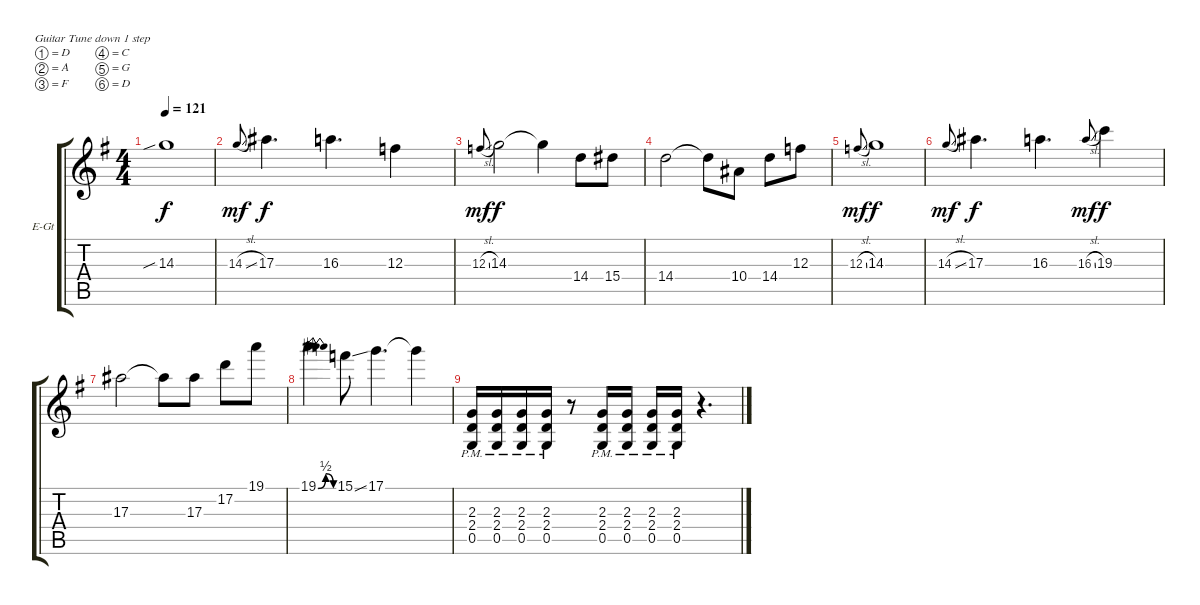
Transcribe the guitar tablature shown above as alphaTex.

\bracketExtendMode groupsimilarinstruments
\firstSystemTrackNameOrientation horizontal
\otherSystemsTrackNameOrientation horizontal
\track ("Steven Nixon" "E-Gt") {instrument distortionguitar}
\staff {score tabs}
\tuning (D4 A3 F3 C3 G2 D2)
\ts (4 4)
\tempo 121
\clef g2
\ks g
14.3{sib}.1{dy f} |
14.3{sl}.8{gr onbeat dy mf} 17.3.4{d dy f} 16.3.4{d} 12.3.4 |
12.3{sl}.8{gr onbeat dy mf} 14.3.2{dy f} 14.3{t}.4 14.4.8 15.4.8 |
14.4.2 14.4{t}.8 10.4.8 14.4.8 12.3.8 |
12.3{sl}.8{gr onbeat dy mf} 14.3.1{dy f} |
14.3{sl}.8{gr onbeat dy mf} 17.3.4{d dy f} 16.3.4{d} 16.3{sl}.8{gr onbeat dy mf} 19.3.4{dy f} |
17.3.2 17.3{t}.8 17.3.8 17.2.8 19.1.8 |
19.1{be (bendrelease 0 0 30 2 30 2 60 0)}.4 15.1{ss}.8 17.1.4{d} 17.1{t}.4 |
(2.3{pm} 2.4{pm} 0.5{pm}).16 (2.3{pm} 2.4{pm} 0.5{pm}).16 (2.3{pm} 2.4{pm} 0.5{pm}).16 (2.3{pm} 2.4{pm} 0.5{pm}).16 r.8 (2.3{pm} 2.4{pm} 0.5{pm}).16 (2.3{pm} 2.4{pm} 0.5{pm}).16 (2.3{pm} 2.4{pm} 0.5{pm}).16 (2.3{pm} 2.4{pm} 0.5{pm}).16 r.4{d}
